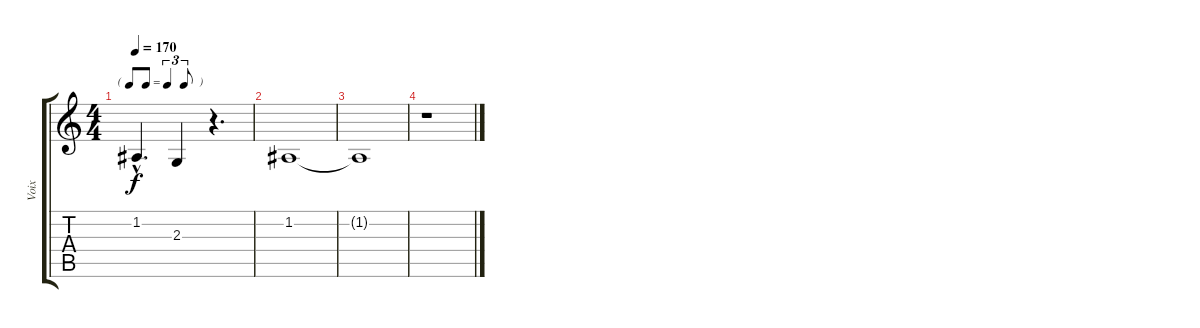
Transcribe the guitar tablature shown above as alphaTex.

\track ("Voix" "Voix") {instrument voiceoohs}
\staff {score tabs}
\tuning (D4 A3 F3 C3 G2 D2) {hide}
\ts (4 4)
\tf triplet8th
\tempo 170
\clef g2
\ks c
1.2{hac}.4{d dy f} 2.3.4 r.4{d} |
1.2.1 |
1.2{t}.1 |
r.1
